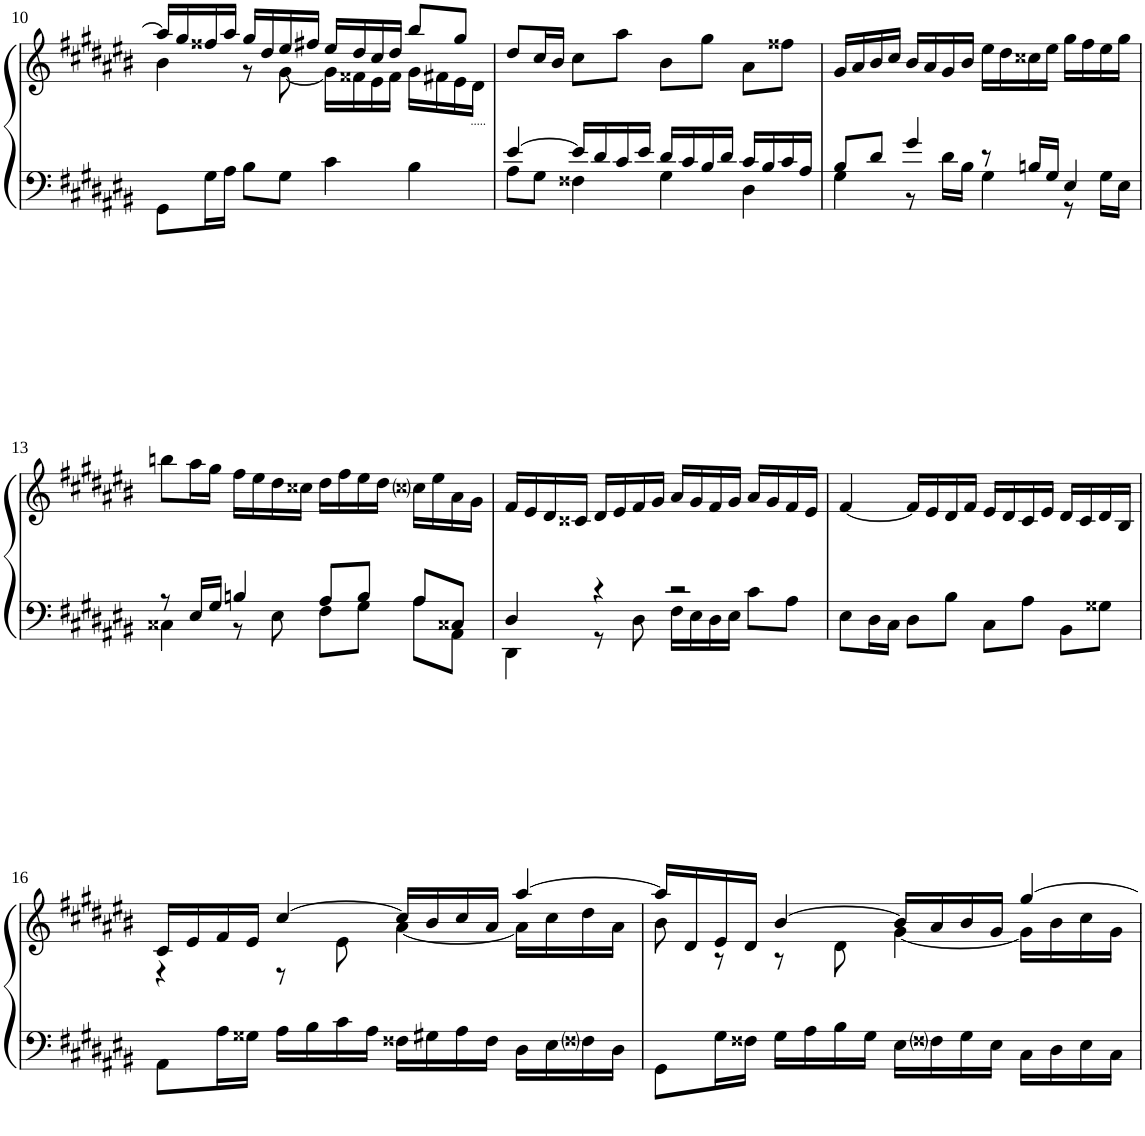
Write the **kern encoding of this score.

**kern	**kern
*part1	*part1
*staff2	*staff1
*I"Piano	*
*I'Pno	*
!!LO:PB:g=z
*clefF4	*clefG2
*k[f#c#g#d#a#e#b#]	*k[f#c#g#d#a#e#b#]
*M4/4	*M4/4
*met(c)	*met(c)
=10	=10
*	*^
8GG#\L	16aa#/LL]	4b#\
.	16gg#/	.
16G#\L	16ff##X/	.
16A#\JJ	16aa#/JJ	.
8B#\L	16gg#/LL	8r
.	16dd#/	.
8G#\J	16ee#/	[8g#\
.	16ff#X/JJ	.
4c#\	16ee#/LL	16g#\LL]
.	16dd#/	16f##X\
.	16cc#/	16e#\
.	16dd#/JJ	16f##\JJ
4B#\	8bb#/L	16g#\LL
.	.	16f#X\
.	8gg#/J	16e#\
.	.	16d#\JJ
*	*v	*v
=11	=11
*^	*
[4e#/	8A#\L	8dd#/L
.	8G#\J	16cc#/L
.	.	16b#/JJ
16e#/LL]	4F##X\	8cc#\L
16d#/	.	.
16c#/	.	8aa#\J
16e#/JJ	.	.
16d#/LL	4G#\	8b#\L
16c#/	.	.
16B#/	.	8gg#\J
16d#/JJ	.	.
16c#/LL	4D#\	8a#\L
16B#/	.	.
16c#/	.	8ff##X\J
16A#/JJ	.	.
=12	=12	=12
8B#/L	4G#\	16g#/LL
.	.	16a#/
8d#/J	.	16b#/
.	.	16cc#/JJ
4g#/	8r	16b#/LL
.	.	16a#/
.	16d#\LL	16g#/
.	16B#\JJ	16b#/JJ
8r	4G#\	16ee#\LL
.	.	16dd#\
16Bn/LL	.	16cc##X\
16G#/JJ	.	16ee#\JJ
4E#/	8r	16gg#\LL
.	.	16ff#\
.	16G#\LL	16ee#\
.	16E#\JJ	16gg#\JJ
!!LO:LB:g=z
=13	=13	=13
8r	4C##X\	8bbn\L
16E#/LL	.	16aa#\L
16G#/JJ	.	16gg#\JJ
4Bn/	8r	16ff#\LL
.	.	16ee#\
.	8E#\	16dd#\
.	.	16cc##X\JJ
8A#/L	8F#\L	16dd#\LL
.	.	16ff#\
8B/J	8G#\J	16ee#\
.	.	16dd#\JJ
8A#/L	8A#\L	16cc##i\LL
.	.	16ee#\
8C##X/J	8AA#\J	16a#\
.	.	16g#\JJ
=14	=14	=14
4D#/	4DD#\	16f#/LL
.	.	16e#/
.	.	16d#/
.	.	16c##X/JJ
4r	8r	16d#/LL
.	.	16e#/
.	8D#\	16f#/
.	.	16g#/JJ
2r	16F#\LL	16a#/LL
.	16E#\	16g#/
.	16D#\	16f#/
.	16E#\JJ	16g#/JJ
.	8c#\L	16a#/LL
.	.	16g#/
.	8A#\J	16f#/
.	.	16e#/JJ
*v	*v	*
=15	=15
8E#\L	[4f#/
16D#\L	.
16C#\JJ	.
8D#\L	16f#/LL]
.	16e#/
8B#\J	16d#/
.	16f#/JJ
8C#\L	16e#/LL
.	16d#/
8A#\J	16c#/
.	16e#/JJ
8BB#\L	16d#/LL
.	16c#/
8G##X\J	16d#/
.	16B#/JJ
!!LO:LB:g=z
=16	=16
*	*^
8AA#\L	16c#/LL	4r
.	16e#/	.
16A#\L	16f#/	.
16G##X\JJ	16e#/JJ	.
16A#\LL	[4cc#/	8r
16B#\	.	.
16c#\	.	8e#\
16A#\JJ	.	.
16F##X\LL	16cc#/LL]	[4a#\
16G#X\	16b#/	.
16A#\	16cc#/	.
16F##\JJ	16a#/JJ	.
16D#\LL	[4aa#/	16a#\LL]
16E#\	.	16cc#\
16F##i\	.	16dd#\
16D#\JJ	.	16a#\JJ
=17	=17	=17
8GG#\L	16aa#/LL]	8b#\
.	16d#/	.
16G#\L	16e#/	8r
16F##X\JJ	16d#/JJ	.
16G#\LL	[4b#/	8r
16A#\	.	.
16B#\	.	8d#\
16G#\JJ	.	.
16E#\LL	16b#/LL]	[4g#\
16F##i\	16a#/	.
16G#\	16b#/	.
16E#\JJ	16g#/JJ	.
16C#\LL	[4gg#/	16g#\LL]
16D#\	.	16b#\
16E#\	.	16cc#\
16C#\JJ	.	16g#\JJ
*	*v	*v
=	=
*-	*-
